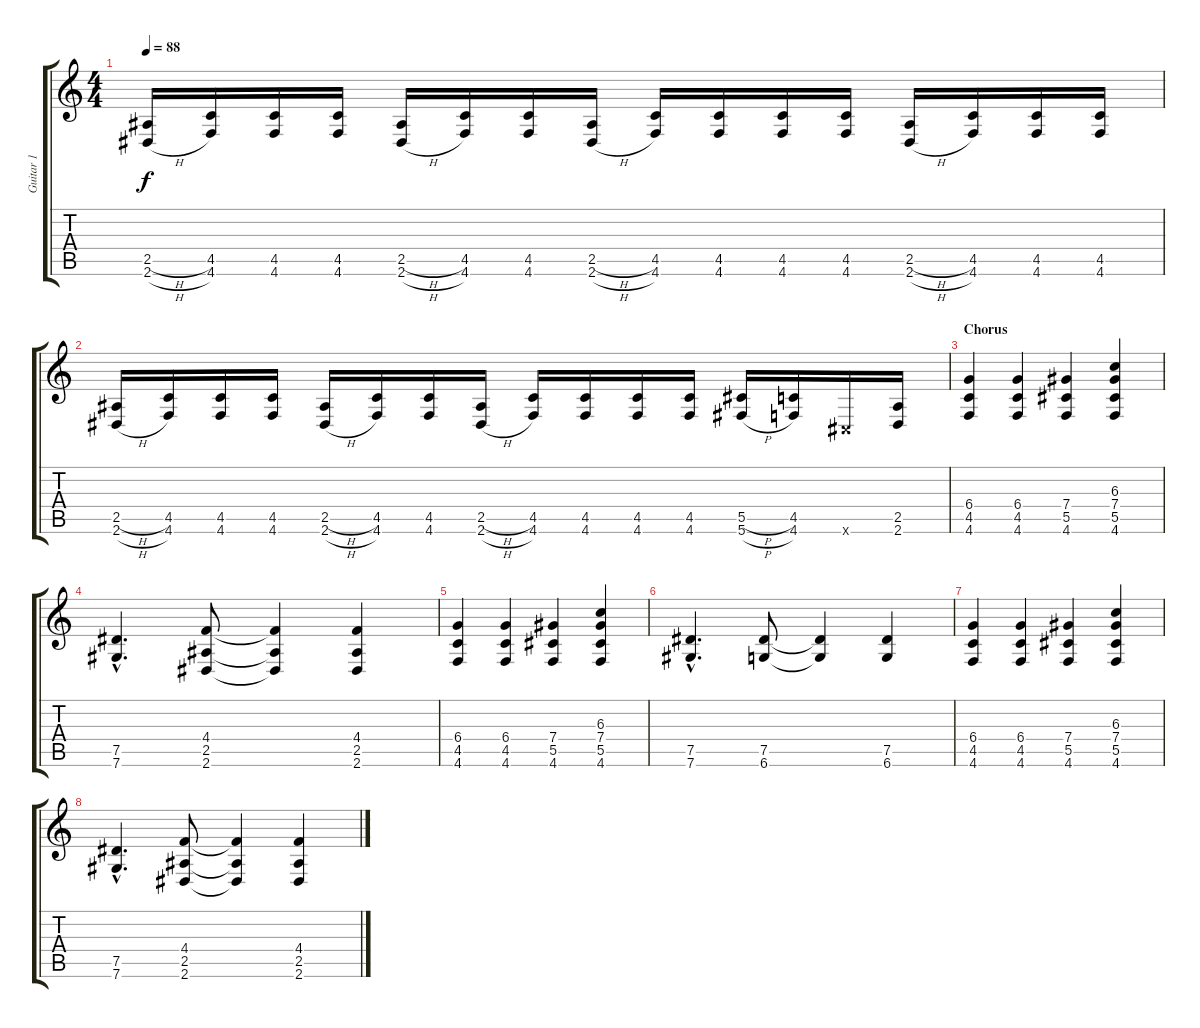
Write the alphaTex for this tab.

\track ("Guitar 1" "Guitar 1") {instrument distortionguitar}
\staff {score tabs}
\tuning (Eb4 Bb3 Gb3 Db3 Ab2 Db2) {hide}
\ts (4 4)
\tempo 88
\clef g2
\ks c
(2.5{h} 2.6{h}).16{dy f} (4.5 4.6).16 (4.5 4.6).16 (4.5 4.6).16 (2.5{h} 2.6{h}).16 (4.5 4.6).16 (4.5 4.6).16 (2.5{h} 2.6{h}).16 (4.5 4.6).16 (4.5 4.6).16 (4.5 4.6).16 (4.5 4.6).16 (2.5{h} 2.6{h}).16 (4.5 4.6).16 (4.5 4.6).16 (4.5 4.6).16 |
(2.5{h} 2.6{h}).16 (4.5 4.6).16 (4.5 4.6).16 (4.5 4.6).16 (2.5{h} 2.6{h}).16 (4.5 4.6).16 (4.5 4.6).16 (2.5{h} 2.6{h}).16 (4.5 4.6).16 (4.5 4.6).16 (4.5 4.6).16 (4.5 4.6).16 (5.5{h} 5.6{h}).16 (4.5 4.6).16 0.6{x}.16 (2.5 2.6).16 |
\section ("" "Chorus")
(6.4 4.5 4.6).4 (6.4 4.5 4.6).4 (7.4 5.5 4.6).4 (6.3 7.4 5.5 4.6).4 |
(7.5{hac} 7.6{hac}).4{d} (4.4 2.5 2.6).8 (4.4{t} 2.5{t} 2.6{t}).4 (4.4 2.5 2.6).4 |
(6.4 4.5 4.6).4 (6.4 4.5 4.6).4 (7.4 5.5 4.6).4 (6.3 7.4 5.5 4.6).4 |
(7.5{hac} 7.6{hac}).4{d} (7.5 6.6).8 (7.5{t} 6.6{t}).4 (7.5 6.6).4 |
(6.4 4.5 4.6).4 (6.4 4.5 4.6).4 (7.4 5.5 4.6).4 (6.3 7.4 5.5 4.6).4 |
(7.5{hac} 7.6{hac}).4{d} (4.4 2.5 2.6).8 (4.4{t} 2.5{t} 2.6{t}).4 (4.4 2.5 2.6).4
